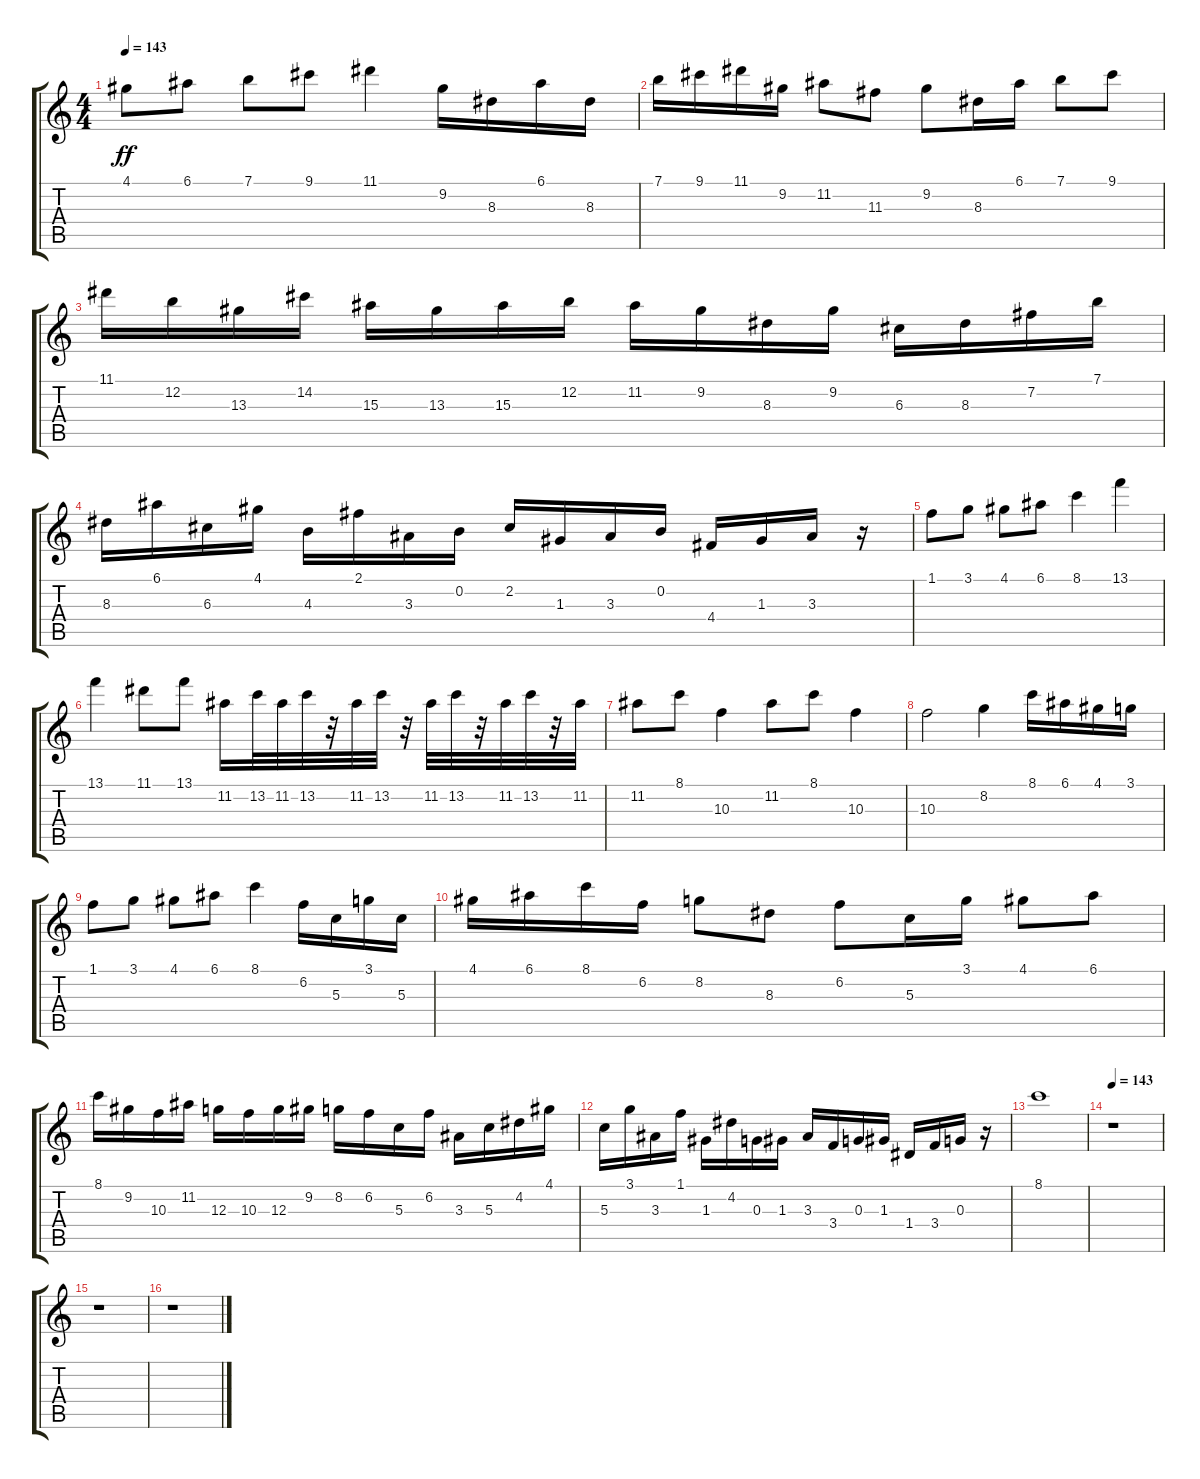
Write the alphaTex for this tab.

\track "" {instrument distortionguitar}
\staff {score tabs}
\tuning (E4 B3 G3 D3 A2 E2) {hide}
\ts (4 4)
\tempo 143
\clef g2
\ks c
4.1.8{dy ff} 6.1.8 7.1.8 9.1.8 11.1.4 9.2.16 8.3.16 6.1.16 8.3.16 |
7.1.16 9.1.16 11.1.16 9.2.16 11.2.8 11.3.8 9.2.8 8.3.16 6.1.16 7.1.8 9.1.8 |
11.1.16 12.2.16 13.3.16 14.2.16 15.3.16 13.3.16 15.3.16 12.2.16 11.2.16 9.2.16 8.3.16 9.2.16 6.3.16 8.3.16 7.2.16 7.1.16 |
8.3.16 6.1.16 6.3.16 4.1.16 4.3.16 2.1.16 3.3.16 0.2.16 2.2.16 1.3.16 3.3.16 0.2.16 4.4.16 1.3.16 3.3.16 r.16 |
1.1.8 3.1.8 4.1.8 6.1.8 8.1.4 13.1.4 |
13.1.4 11.1.8 13.1.8 11.2.16 13.2.32 11.2.32 13.2.32 r.32 11.2.32 13.2.32 r.32 11.2.32 13.2.32 r.32 11.2.32 13.2.32 r.32 11.2.32 |
11.2.8 8.1.8 10.3.4 11.2.8 8.1.8 10.3.4 |
10.3.2 8.2.4 8.1.16 6.1.16 4.1.16 3.1.16 |
1.1.8 3.1.8 4.1.8 6.1.8 8.1.4 6.2.16 5.3.16 3.1.16 5.3.16 |
4.1.16 6.1.16 8.1.16 6.2.16 8.2.8 8.3.8 6.2.8 5.3.16 3.1.16 4.1.8 6.1.8 |
8.1.16 9.2.16 10.3.16 11.2.16 12.3.16 10.3.16 12.3.16 9.2.16 8.2.16 6.2.16 5.3.16 6.2.16 3.3.16 5.3.16 4.2.16 4.1.16 |
5.3.16 3.1.16 3.3.16 1.1.16 1.3.16 4.2.16 0.3.16 1.3.16 3.3.16 3.4.16 0.3.16 1.3.16 1.4.16 3.4.16 0.3.16 r.16 |
8.1.1 |
\tempo 143
r.1 |
r.1 |
r.1
